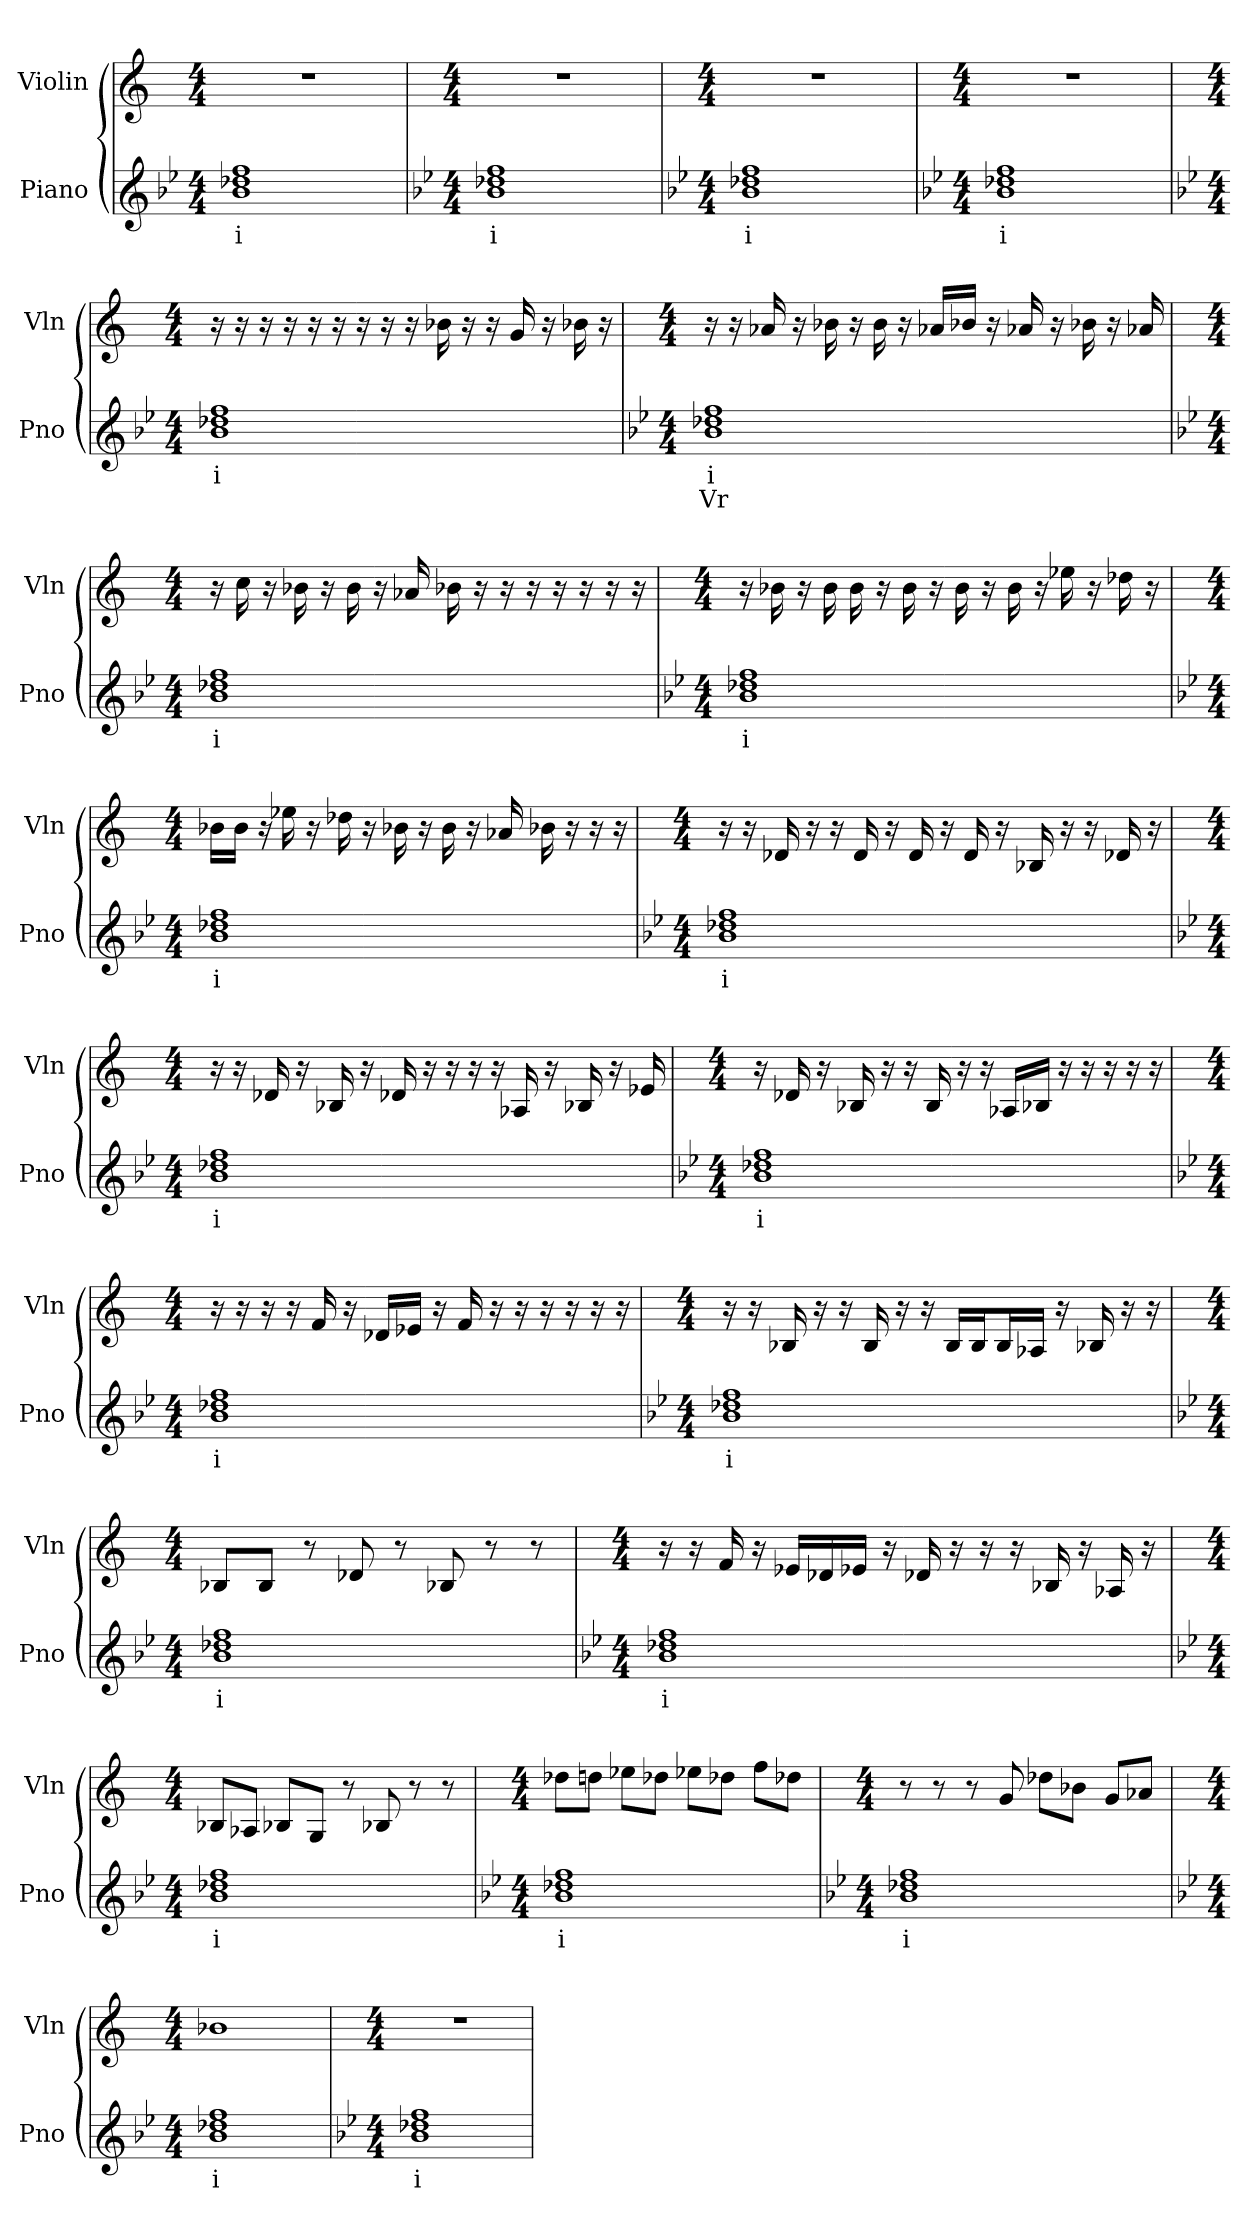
**kern	**text	**text	**kern
*part2	*part2	*part2	*part1
*staff2	*staff2	*staff2	*staff1
*I"Piano	*	*	*I"Violin
*I'Pno	*	*	*I'Vln
*k[b-e-]	*	*	*
*B-:	*	*	*
*M4/4	*	*	*M4/4
=	=	=	=
1b- 1dd-X 1ff	i	.	1r
=	=	=	=
*k[b-e-]	*	*	*
*B-:	*	*	*
*M4/4	*	*	*M4/4
1b- 1dd-X 1ff	i	.	1r
=	=	=	=
*k[b-e-]	*	*	*
*B-:	*	*	*
*M4/4	*	*	*M4/4
1b- 1dd-X 1ff	i	.	1r
=	=	=	=
*k[b-e-]	*	*	*
*B-:	*	*	*
*M4/4	*	*	*M4/4
1b- 1dd-X 1ff	i	.	1r
=	=	=	=
*k[b-e-]	*	*	*
*B-:	*	*	*
*M4/4	*	*	*M4/4
1b- 1dd-X 1ff	i	.	16r
.	.	.	16r
.	.	.	16r
.	.	.	16r
.	.	.	16r
.	.	.	16r
.	.	.	16r
.	.	.	16r
.	.	.	16r
.	.	.	16b-X
.	.	.	16r
.	.	.	16r
.	.	.	16g
.	.	.	16r
.	.	.	16b-X
.	.	.	16r
=	=	=	=
*k[b-e-]	*	*	*
*B-:	*	*	*
*M4/4	*	*	*M4/4
1b- 1dd-X 1ff	i	Vr	16r
.	.	.	16r
.	.	.	16a-X
.	.	.	16r
.	.	.	16b-X
.	.	.	16r
.	.	.	16b-
.	.	.	16r
.	.	.	16a-XLL
.	.	.	16b-XJJ
.	.	.	16r
.	.	.	16a-X
.	.	.	16r
.	.	.	16b-X
.	.	.	16r
.	.	.	16a-X
=	=	=	=
*k[b-e-]	*	*	*
*B-:	*	*	*
*M4/4	*	*	*M4/4
1b- 1dd-X 1ff	i	.	16r
.	.	.	16cc
.	.	.	16r
.	.	.	16b-X
.	.	.	16r
.	.	.	16b-
.	.	.	16r
.	.	.	16a-X
.	.	.	16b-X
.	.	.	16r
.	.	.	16r
.	.	.	16r
.	.	.	16r
.	.	.	16r
.	.	.	16r
.	.	.	16r
=	=	=	=
*k[b-e-]	*	*	*
*B-:	*	*	*
*M4/4	*	*	*M4/4
1b- 1dd-X 1ff	i	.	16r
.	.	.	16b-X
.	.	.	16r
.	.	.	16b-
.	.	.	16b-
.	.	.	16r
.	.	.	16b-
.	.	.	16r
.	.	.	16b-
.	.	.	16r
.	.	.	16b-
.	.	.	16r
.	.	.	16ee-X
.	.	.	16r
.	.	.	16dd-X
.	.	.	16r
=	=	=	=
*k[b-e-]	*	*	*
*B-:	*	*	*
*M4/4	*	*	*M4/4
1b- 1dd-X 1ff	i	.	16b-XLL
.	.	.	16b-JJ
.	.	.	16r
.	.	.	16ee-X
.	.	.	16r
.	.	.	16dd-X
.	.	.	16r
.	.	.	16b-X
.	.	.	16r
.	.	.	16b-
.	.	.	16r
.	.	.	16a-X
.	.	.	16b-X
.	.	.	16r
.	.	.	16r
.	.	.	16r
=	=	=	=
*k[b-e-]	*	*	*
*B-:	*	*	*
*M4/4	*	*	*M4/4
1b- 1dd-X 1ff	i	.	16r
.	.	.	16r
.	.	.	16d-X
.	.	.	16r
.	.	.	16r
.	.	.	16d-
.	.	.	16r
.	.	.	16d-
.	.	.	16r
.	.	.	16d-
.	.	.	16r
.	.	.	16B-X
.	.	.	16r
.	.	.	16r
.	.	.	16d-X
.	.	.	16r
=	=	=	=
*k[b-e-]	*	*	*
*B-:	*	*	*
*M4/4	*	*	*M4/4
1b- 1dd-X 1ff	i	.	16r
.	.	.	16r
.	.	.	16d-X
.	.	.	16r
.	.	.	16B-X
.	.	.	16r
.	.	.	16d-X
.	.	.	16r
.	.	.	16r
.	.	.	16r
.	.	.	16r
.	.	.	16A-X
.	.	.	16r
.	.	.	16B-X
.	.	.	16r
.	.	.	16e-X
=	=	=	=
*k[b-e-]	*	*	*
*B-:	*	*	*
*M4/4	*	*	*M4/4
1b- 1dd-X 1ff	i	.	16r
.	.	.	16d-X
.	.	.	16r
.	.	.	16B-X
.	.	.	16r
.	.	.	16r
.	.	.	16B-
.	.	.	16r
.	.	.	16r
.	.	.	16A-XLL
.	.	.	16B-XJJ
.	.	.	16r
.	.	.	16r
.	.	.	16r
.	.	.	16r
.	.	.	16r
=	=	=	=
*k[b-e-]	*	*	*
*B-:	*	*	*
*M4/4	*	*	*M4/4
1b- 1dd-X 1ff	i	.	16r
.	.	.	16r
.	.	.	16r
.	.	.	16r
.	.	.	16f
.	.	.	16r
.	.	.	16d-XLL
.	.	.	16e-XJJ
.	.	.	16r
.	.	.	16f
.	.	.	16r
.	.	.	16r
.	.	.	16r
.	.	.	16r
.	.	.	16r
.	.	.	16r
=	=	=	=
*k[b-e-]	*	*	*
*B-:	*	*	*
*M4/4	*	*	*M4/4
1b- 1dd-X 1ff	i	.	16r
.	.	.	16r
.	.	.	16B-X
.	.	.	16r
.	.	.	16r
.	.	.	16B-
.	.	.	16r
.	.	.	16r
.	.	.	16B-LL
.	.	.	16B-J
.	.	.	16B-L
.	.	.	16A-XJJ
.	.	.	16r
.	.	.	16B-X
.	.	.	16r
.	.	.	16r
=	=	=	=
*k[b-e-]	*	*	*
*B-:	*	*	*
*M4/4	*	*	*M4/4
1b- 1dd-X 1ff	i	.	8B-XL
.	.	.	8B-J
.	.	.	8r
.	.	.	8d-X
.	.	.	8r
.	.	.	8B-X
.	.	.	8r
.	.	.	8r
=	=	=	=
*k[b-e-]	*	*	*
*B-:	*	*	*
*M4/4	*	*	*M4/4
1b- 1dd-X 1ff	i	.	16r
.	.	.	16r
.	.	.	16f
.	.	.	16r
.	.	.	16e-XLL
.	.	.	16d-X
.	.	.	16e-XJJ
.	.	.	16r
.	.	.	16d-X
.	.	.	16r
.	.	.	16r
.	.	.	16r
.	.	.	16B-X
.	.	.	16r
.	.	.	16A-X
.	.	.	16r
=	=	=	=
*k[b-e-]	*	*	*
*B-:	*	*	*
*M4/4	*	*	*M4/4
1b- 1dd-X 1ff	i	.	8B-XL
.	.	.	8A-XJ
.	.	.	8B-XL
.	.	.	8GJ
.	.	.	8r
.	.	.	8B-X
.	.	.	8r
.	.	.	8r
=	=	=	=
*k[b-e-]	*	*	*
*B-:	*	*	*
*M4/4	*	*	*M4/4
1b- 1dd-X 1ff	i	.	8dd-XL
.	.	.	8ddnJ
.	.	.	8ee-XL
.	.	.	8dd-XJ
.	.	.	8ee-XL
.	.	.	8dd-XJ
.	.	.	8ffL
.	.	.	8dd-XJ
=	=	=	=
*k[b-e-]	*	*	*
*B-:	*	*	*
*M4/4	*	*	*M4/4
1b- 1dd-X 1ff	i	.	8r
.	.	.	8r
.	.	.	8r
.	.	.	8g
.	.	.	8dd-XL
.	.	.	8b-XJ
.	.	.	8gL
.	.	.	8a-XJ
=	=	=	=
*k[b-e-]	*	*	*
*B-:	*	*	*
*M4/4	*	*	*M4/4
1b- 1dd-X 1ff	i	.	1b-X
=	=	=	=
*k[b-e-]	*	*	*
*B-:	*	*	*
*M4/4	*	*	*M4/4
1b- 1dd-X 1ff	i	.	1r
=	=	=	=
*-	*-	*-	*-
